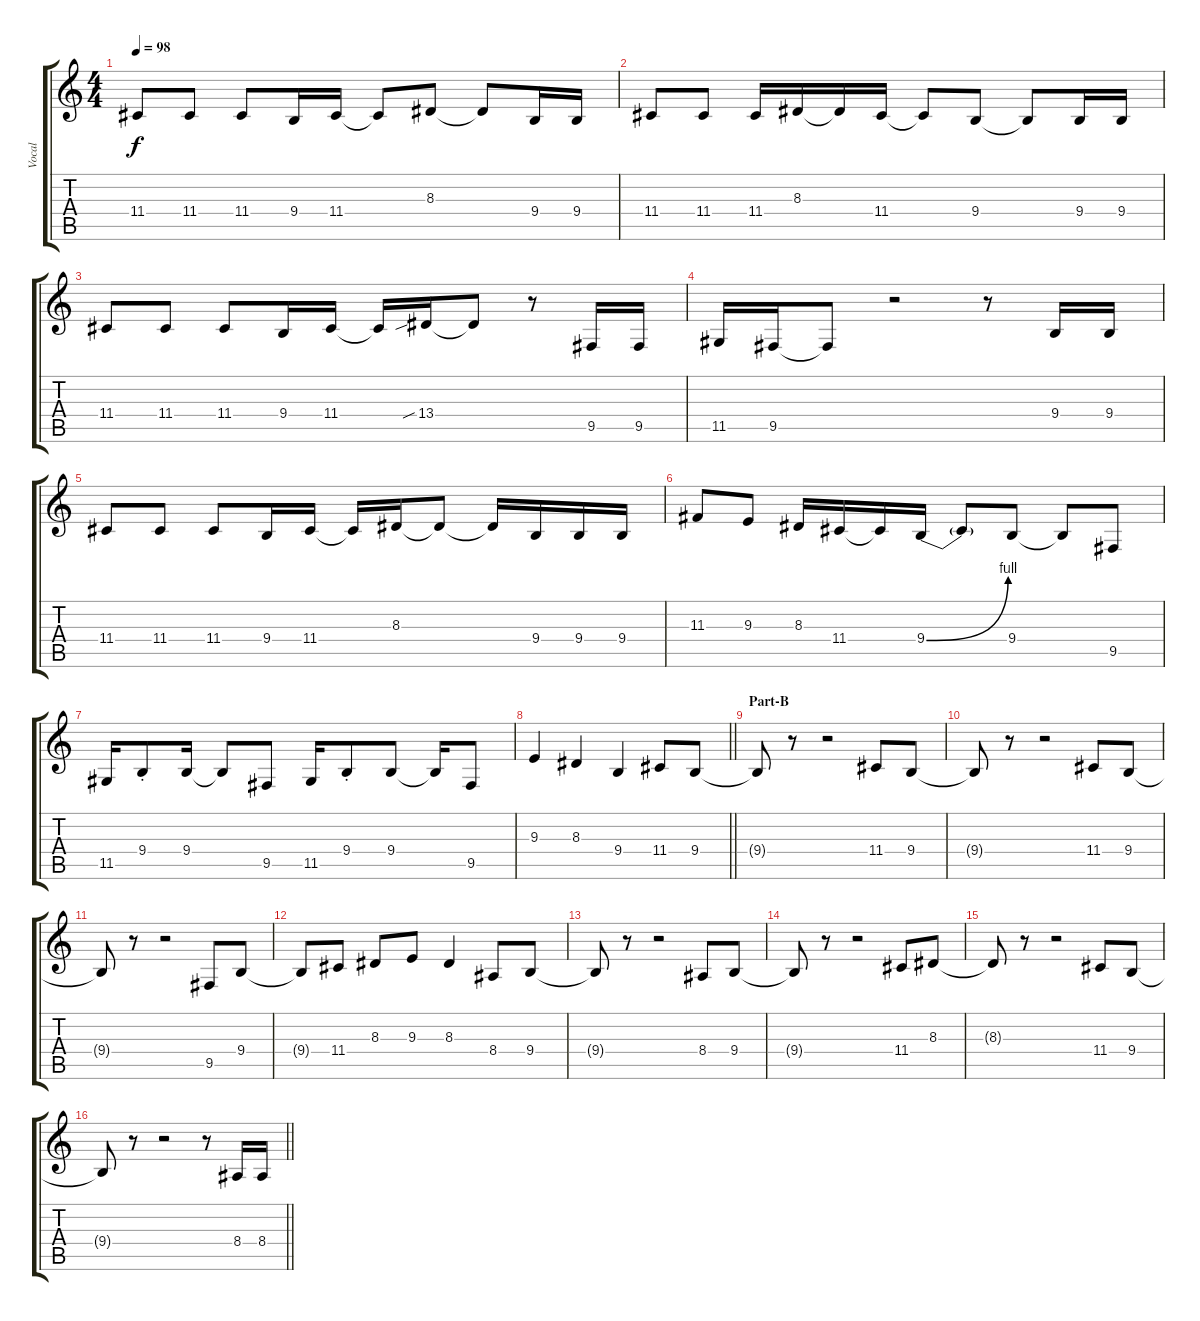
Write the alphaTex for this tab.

\track ("Vocal" "Vocal") {instrument viola}
\staff {score tabs}
\tuning (E4 B3 G3 D3 A2 E2) {hide}
\ts (4 4)
\tempo 98
\clef g2
\ks c
11.4.8{dy f} 11.4.8 11.4.8 9.4.16 11.4.16 11.4{t}.8 8.3.8 8.3{t}.8 9.4.16 9.4.16 |
11.4.8 11.4.8 11.4.16 8.3.16 8.3{t}.16 11.4.16 11.4{t}.8 9.4.8 9.4{t}.8 9.4.16 9.4.16 |
11.4.8 11.4.8 11.4.8 9.4.16 11.4.16 11.4{t}.16 13.4{sib}.16 13.4{t}.8 r.8 9.5.16 9.5.16 |
11.5.16 9.5.16 9.5{t}.8 r.2 r.8 9.4.16 9.4.16 |
11.4.8 11.4.8 11.4.8 9.4.16 11.4.16 11.4{t}.16 8.3.16 8.3{t}.8 8.3{t}.16 9.4.16 9.4.16 9.4.16 |
11.3.8 9.3.8 8.3.16 11.4.16 11.4{t}.16 9.4{be (bend 0 0 60 4)}.16 9.4{t}.8 9.4.8 9.4{t}.8 9.5.8 |
11.5.16 9.4{st}.8 9.4.16 9.4{t}.8 9.5.8 11.5.16 9.4{st}.8 9.4.8 9.4{t}.16 9.5.8 |
\barLineRight lightlight
9.3.4 8.3.4 9.4.4 11.4.8 9.4.8 |
\section ("" "Part-B")
9.4{t}.8 r.8 r.2 11.4.8 9.4.8 |
9.4{t}.8 r.8 r.2 11.4.8 9.4.8 |
9.4{t}.8 r.8 r.2 9.5.8 9.4.8 |
9.4{t}.8 11.4.8 8.3.8 9.3.8 8.3.4 8.4.8 9.4.8 |
9.4{t}.8 r.8 r.2 8.4.8 9.4.8 |
9.4{t}.8 r.8 r.2 11.4.8 8.3.8 |
8.3{t}.8 r.8 r.2 11.4.8 9.4.8 |
\barLineRight lightlight
9.4{t}.8 r.8 r.2 r.8 8.4.16 8.4.16
